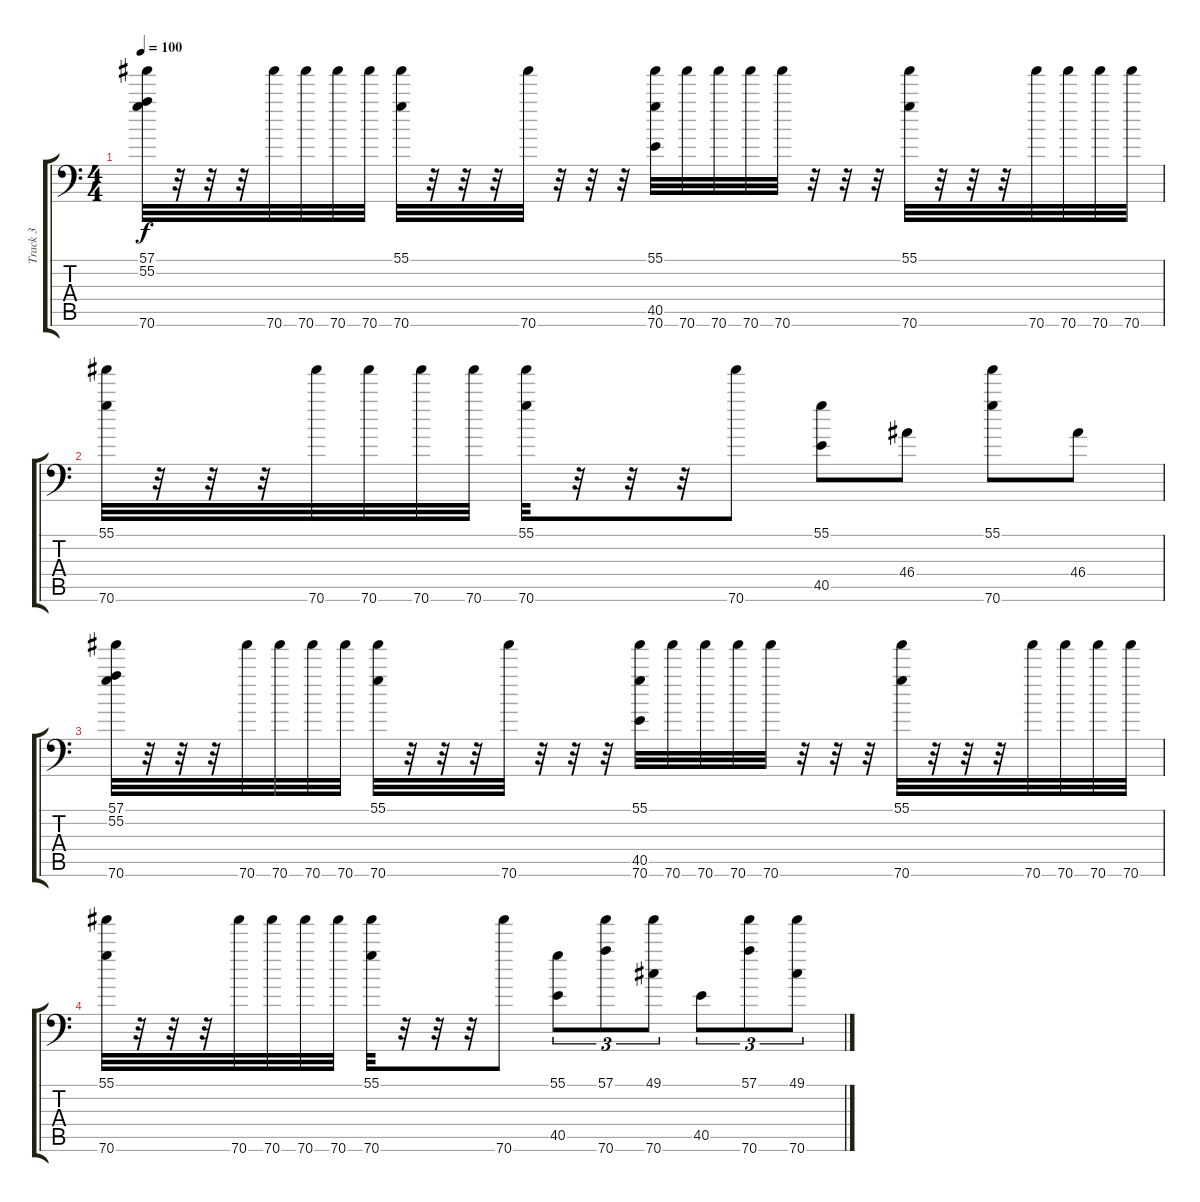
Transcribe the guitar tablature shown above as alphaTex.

\track ("Track 3" "Track 3") {instrument acousticgrandpiano}
\staff {score tabs}
\tuning (C-1 C-1 C-1 C-1 C-1 C-1) {hide}
\ts (4 4)
\tempo 100
\clef f4
\ks c
(57.1 55.2 70.6).32{dy f} r.32 r.32 r.32 70.6.32 70.6.32 70.6.32 70.6.32 (55.1 70.6).32 r.32 r.32 r.32 70.6.32 r.32 r.32 r.32 (55.1 40.5 70.6).32 70.6.32 70.6.32 70.6.32 70.6.32 r.32 r.32 r.32 (55.1 70.6).32 r.32 r.32 r.32 70.6.32 70.6.32 70.6.32 70.6.32 |
(55.1 70.6).32 r.32 r.32 r.32 70.6.32 70.6.32 70.6.32 70.6.32 (55.1 70.6).32 r.32 r.32 r.32 70.6.8 (55.1 40.5).8 46.4.8 (55.1 70.6).8 46.4.8 |
(57.1 55.2 70.6).32 r.32 r.32 r.32 70.6.32 70.6.32 70.6.32 70.6.32 (55.1 70.6).32 r.32 r.32 r.32 70.6.32 r.32 r.32 r.32 (55.1 40.5 70.6).32 70.6.32 70.6.32 70.6.32 70.6.32 r.32 r.32 r.32 (55.1 70.6).32 r.32 r.32 r.32 70.6.32 70.6.32 70.6.32 70.6.32 |
(55.1 70.6).32 r.32 r.32 r.32 70.6.32 70.6.32 70.6.32 70.6.32 (55.1 70.6).32 r.32 r.32 r.32 70.6.8 (55.1 40.5).8{tu (3 2)} (57.1 70.6).8{tu (3 2)} (49.1 70.6).8{tu (3 2)} 40.5.8{tu (3 2)} (57.1 70.6).8{tu (3 2)} (49.1 70.6).8{tu (3 2)}
